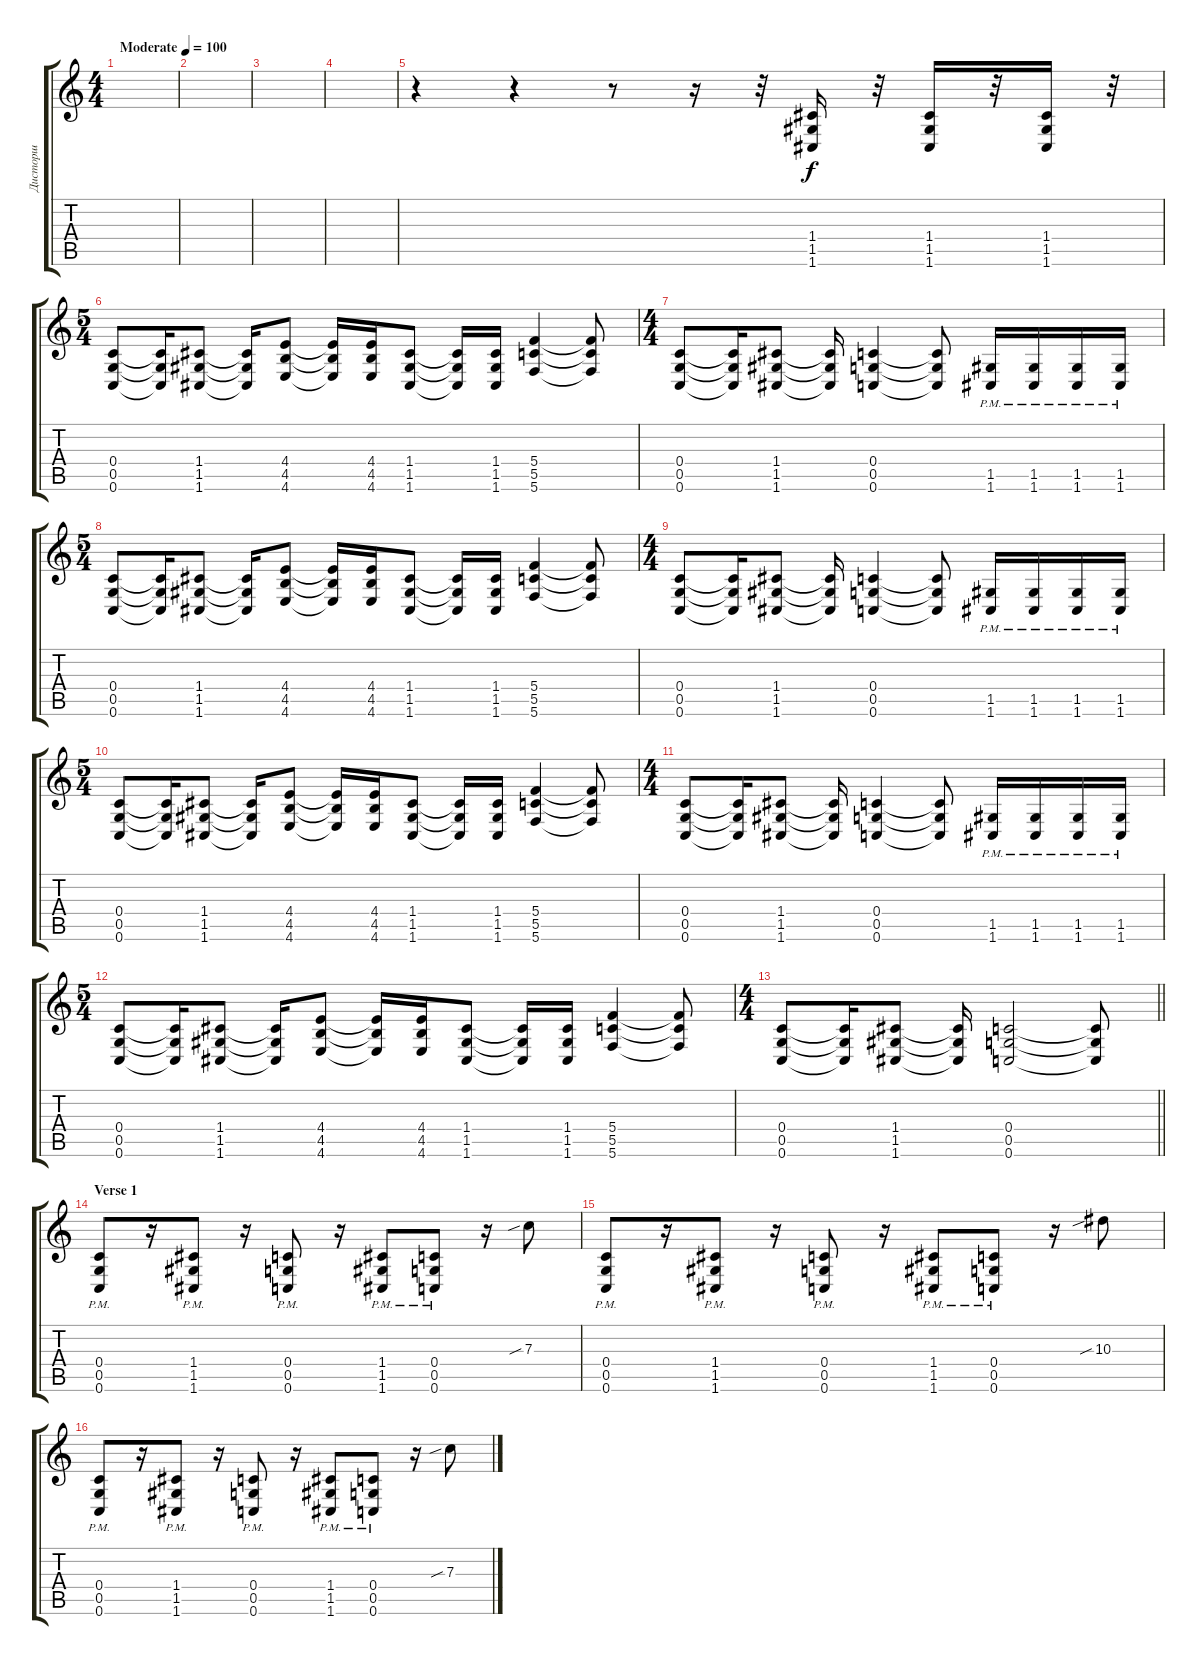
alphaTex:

\track ("Дисторш" "Дисторш") {instrument distortionguitar}
\staff {score tabs}
\tuning (D4 A3 F3 C3 G2 C2) {hide}
\ts (4 4)
\tempo (100 "Moderate")
\clef g2
\ks c
|
|
|
|
r.4 r.4 r.8 r.16 r.32 (1.4 1.5 1.6).16 r.32 (1.4 1.5 1.6).16 r.32 (1.4 1.5 1.6).16 r.32 |
\ts (5 4)
(0.4 0.5 0.6).8 (0.4{t} 0.5{t} 0.6{t}).16 (1.4 1.5 1.6).8 (1.4{t} 1.5{t} 1.6{t}).16 (4.4 4.5 4.6).8 (4.4{t} 4.5{t} 4.6{t}).16 (4.4 4.5 4.6).16 (1.4 1.5 1.6).8 (1.4{t} 1.5{t} 1.6{t}).16 (1.4 1.5 1.6).16 (5.4 5.5 5.6).4 (5.4{t} 5.5{t} 5.6{t}).8 |
\ts (4 4)
(0.4 0.5 0.6).8 (0.4{t} 0.5{t} 0.6{t}).16 (1.4 1.5 1.6).8 (1.4{t} 1.5{t} 1.6{t}).16 (0.4 0.5 0.6).4 (0.4{t} 0.5{t} 0.6{t}).8 (1.5{pm} 1.6{pm}).16 (1.5{pm} 1.6{pm}).16 (1.5{pm} 1.6{pm}).16 (1.5{pm} 1.6{pm}).16 |
\ts (5 4)
(0.4 0.5 0.6).8 (0.4{t} 0.5{t} 0.6{t}).16 (1.4 1.5 1.6).8 (1.4{t} 1.5{t} 1.6{t}).16 (4.4 4.5 4.6).8 (4.4{t} 4.5{t} 4.6{t}).16 (4.4 4.5 4.6).16 (1.4 1.5 1.6).8 (1.4{t} 1.5{t} 1.6{t}).16 (1.4 1.5 1.6).16 (5.4 5.5 5.6).4 (5.4{t} 5.5{t} 5.6{t}).8 |
\ts (4 4)
(0.4 0.5 0.6).8 (0.4{t} 0.5{t} 0.6{t}).16 (1.4 1.5 1.6).8 (1.4{t} 1.5{t} 1.6{t}).16 (0.4 0.5 0.6).4 (0.4{t} 0.5{t} 0.6{t}).8 (1.5{pm} 1.6{pm}).16 (1.5{pm} 1.6{pm}).16 (1.5{pm} 1.6{pm}).16 (1.5{pm} 1.6{pm}).16 |
\ts (5 4)
(0.4 0.5 0.6).8 (0.4{t} 0.5{t} 0.6{t}).16 (1.4 1.5 1.6).8 (1.4{t} 1.5{t} 1.6{t}).16 (4.4 4.5 4.6).8 (4.4{t} 4.5{t} 4.6{t}).16 (4.4 4.5 4.6).16 (1.4 1.5 1.6).8 (1.4{t} 1.5{t} 1.6{t}).16 (1.4 1.5 1.6).16 (5.4 5.5 5.6).4 (5.4{t} 5.5{t} 5.6{t}).8 |
\ts (4 4)
(0.4 0.5 0.6).8 (0.4{t} 0.5{t} 0.6{t}).16 (1.4 1.5 1.6).8 (1.4{t} 1.5{t} 1.6{t}).16 (0.4 0.5 0.6).4 (0.4{t} 0.5{t} 0.6{t}).8 (1.5{pm} 1.6{pm}).16 (1.5{pm} 1.6{pm}).16 (1.5{pm} 1.6{pm}).16 (1.5{pm} 1.6{pm}).16 |
\ts (5 4)
(0.4 0.5 0.6).8 (0.4{t} 0.5{t} 0.6{t}).16 (1.4 1.5 1.6).8 (1.4{t} 1.5{t} 1.6{t}).16 (4.4 4.5 4.6).8 (4.4{t} 4.5{t} 4.6{t}).16 (4.4 4.5 4.6).16 (1.4 1.5 1.6).8 (1.4{t} 1.5{t} 1.6{t}).16 (1.4 1.5 1.6).16 (5.4 5.5 5.6).4 (5.4{t} 5.5{t} 5.6{t}).8 |
\ts (4 4)
\barLineRight lightlight
(0.4 0.5 0.6).8 (0.4{t} 0.5{t} 0.6{t}).16 (1.4 1.5 1.6).8 (1.4{t} 1.5{t} 1.6{t}).16 (0.4 0.5 0.6).2 (0.4{t} 0.5{t} 0.6{t}).8 |
\section ("" "Verse 1")
(0.4{pm} 0.5{pm} 0.6{pm}).8 r.16 (1.4{pm} 1.5{pm} 1.6{pm}).8 r.16 (0.4{pm} 0.5{pm} 0.6{pm}).8 r.16 (1.4{pm} 1.5{pm} 1.6{pm}).8 (0.4{pm} 0.5{pm} 0.6{pm}).8 r.16 7.3{sib}.8 |
(0.4{pm} 0.5{pm} 0.6{pm}).8 r.16 (1.4{pm} 1.5{pm} 1.6{pm}).8 r.16 (0.4{pm} 0.5{pm} 0.6{pm}).8 r.16 (1.4{pm} 1.5{pm} 1.6{pm}).8 (0.4{pm} 0.5{pm} 0.6{pm}).8 r.16 10.3{sib}.8 |
(0.4{pm} 0.5{pm} 0.6{pm}).8 r.16 (1.4{pm} 1.5{pm} 1.6{pm}).8 r.16 (0.4{pm} 0.5{pm} 0.6{pm}).8 r.16 (1.4{pm} 1.5{pm} 1.6{pm}).8 (0.4{pm} 0.5{pm} 0.6{pm}).8 r.16 7.3{sib}.8
